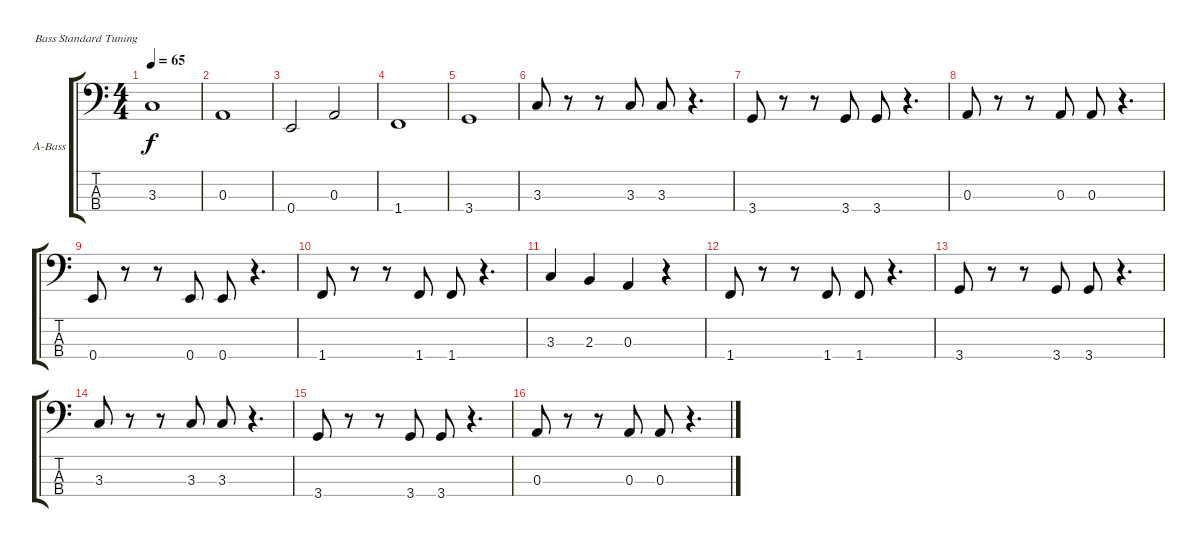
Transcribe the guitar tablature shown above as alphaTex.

\bracketExtendMode groupsimilarinstruments
\firstSystemTrackNameOrientation horizontal
\otherSystemsTrackNameOrientation horizontal
\track ("±´Ë¹" "A-Bass") {instrument acousticbass}
\staff {score tabs}
\tuning (G2 D2 A1 E1)
\ts (4 4)
\tempo 65
\clef f4
\ks c
3.3.1{dy f} |
0.3.1 |
0.4.2 0.3.2 |
1.4.1 |
3.4.1 |
3.3.8 r.8 r.8 3.3.8 3.3.8 r.4{d} |
3.4.8 r.8 r.8 3.4.8 3.4.8 r.4{d} |
0.3.8 r.8 r.8 0.3.8 0.3.8 r.4{d} |
0.4.8 r.8 r.8 0.4.8 0.4.8 r.4{d} |
1.4.8 r.8 r.8 1.4.8 1.4.8 r.4{d} |
3.3.4 2.3.4 0.3.4 r.4 |
1.4.8 r.8 r.8 1.4.8 1.4.8 r.4{d} |
3.4.8 r.8 r.8 3.4.8 3.4.8 r.4{d} |
3.3.8 r.8 r.8 3.3.8 3.3.8 r.4{d} |
3.4.8 r.8 r.8 3.4.8 3.4.8 r.4{d} |
0.3.8 r.8 r.8 0.3.8 0.3.8 r.4{d}
